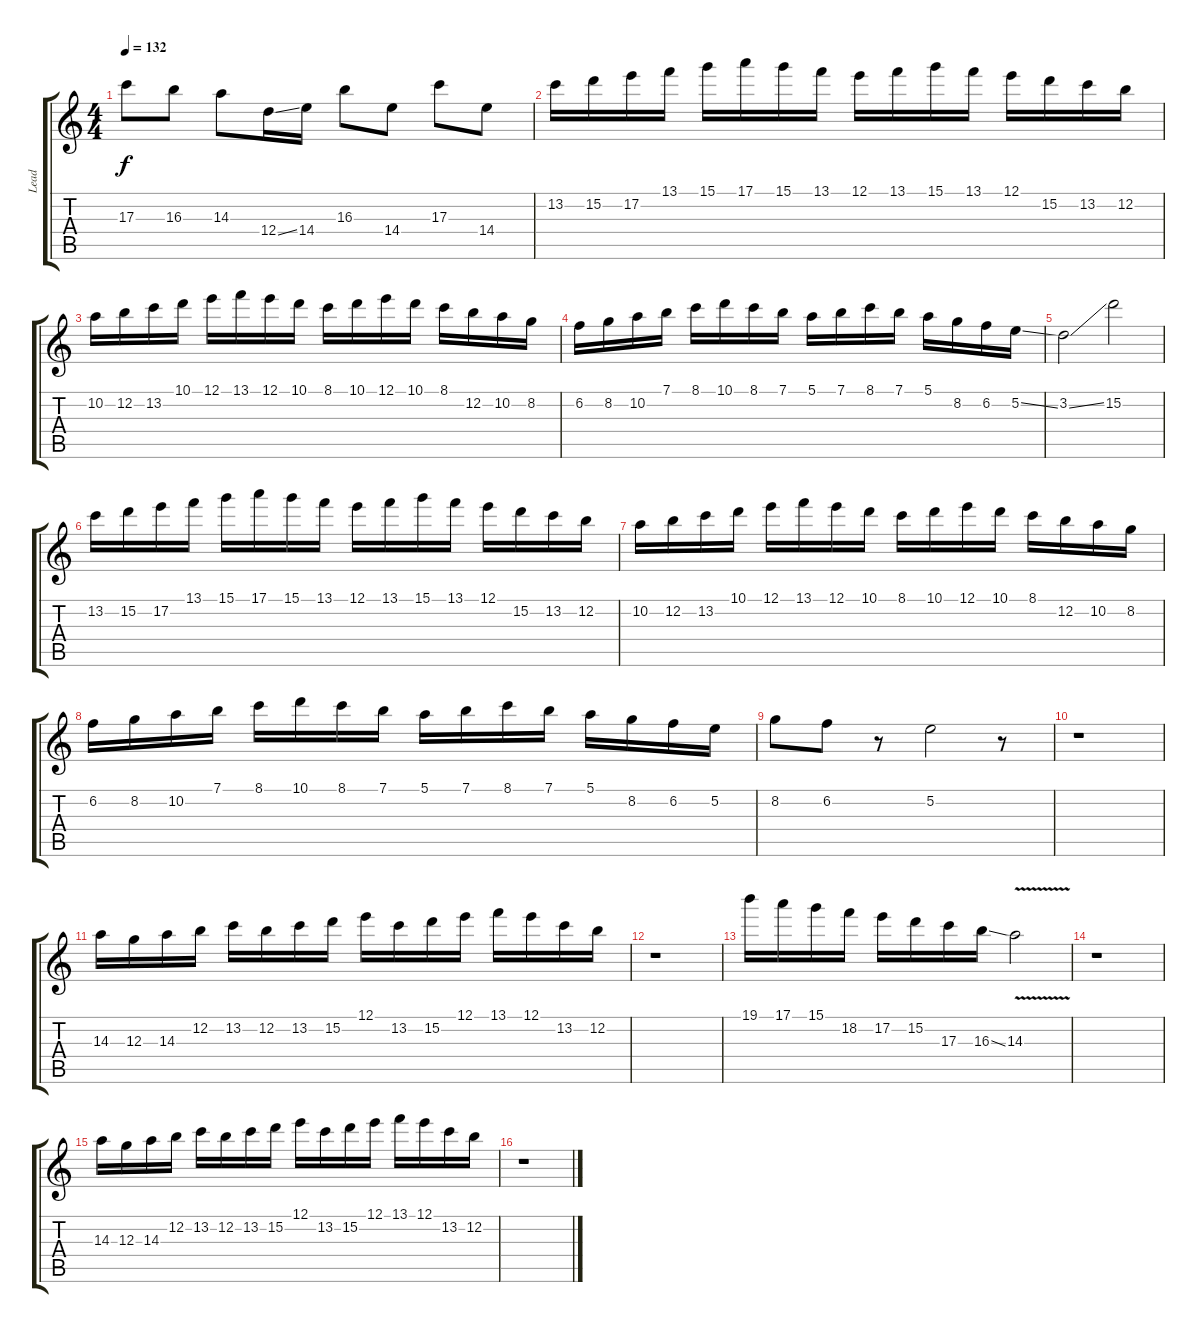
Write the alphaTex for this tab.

\track ("Lead" "Lead") {instrument overdrivenguitar}
\staff {score tabs}
\tuning (E4 B3 G3 D3 A2 E2) {hide}
\ts (4 4)
\tempo 132
\clef g2
\ks c
17.3.8{dy f} 16.3.8 14.3.8 12.4{ss}.16 14.4.16 16.3.8 14.4.8 17.3.8 14.4.8 |
13.2.16 15.2.16 17.2.16 13.1.16 15.1.16 17.1.16 15.1.16 13.1.16 12.1.16 13.1.16 15.1.16 13.1.16 12.1.16 15.2.16 13.2.16 12.2.16 |
10.2.16 12.2.16 13.2.16 10.1.16 12.1.16 13.1.16 12.1.16 10.1.16 8.1.16 10.1.16 12.1.16 10.1.16 8.1.16 12.2.16 10.2.16 8.2.16 |
6.2.16 8.2.16 10.2.16 7.1.16 8.1.16 10.1.16 8.1.16 7.1.16 5.1.16 7.1.16 8.1.16 7.1.16 5.1.16 8.2.16 6.2.16 5.2{ss}.16 |
3.2{ss}.2 15.2.2 |
13.2.16 15.2.16 17.2.16 13.1.16 15.1.16 17.1.16 15.1.16 13.1.16 12.1.16 13.1.16 15.1.16 13.1.16 12.1.16 15.2.16 13.2.16 12.2.16 |
10.2.16 12.2.16 13.2.16 10.1.16 12.1.16 13.1.16 12.1.16 10.1.16 8.1.16 10.1.16 12.1.16 10.1.16 8.1.16 12.2.16 10.2.16 8.2.16 |
6.2.16 8.2.16 10.2.16 7.1.16 8.1.16 10.1.16 8.1.16 7.1.16 5.1.16 7.1.16 8.1.16 7.1.16 5.1.16 8.2.16 6.2.16 5.2.16 |
8.2.8 6.2.8 r.8 5.2.2 r.8 |
r.1 |
14.3.16 12.3.16 14.3.16 12.2.16 13.2.16 12.2.16 13.2.16 15.2.16 12.1.16 13.2.16 15.2.16 12.1.16 13.1.16 12.1.16 13.2.16 12.2.16 |
r.1 |
19.1.16 17.1.16 15.1.16 18.2.16 17.2.16 15.2.16 17.3.16 16.3{ss}.16 14.3{v}.2 |
r.1 |
14.3.16 12.3.16 14.3.16 12.2.16 13.2.16 12.2.16 13.2.16 15.2.16 12.1.16 13.2.16 15.2.16 12.1.16 13.1.16 12.1.16 13.2.16 12.2.16 |
r.1
